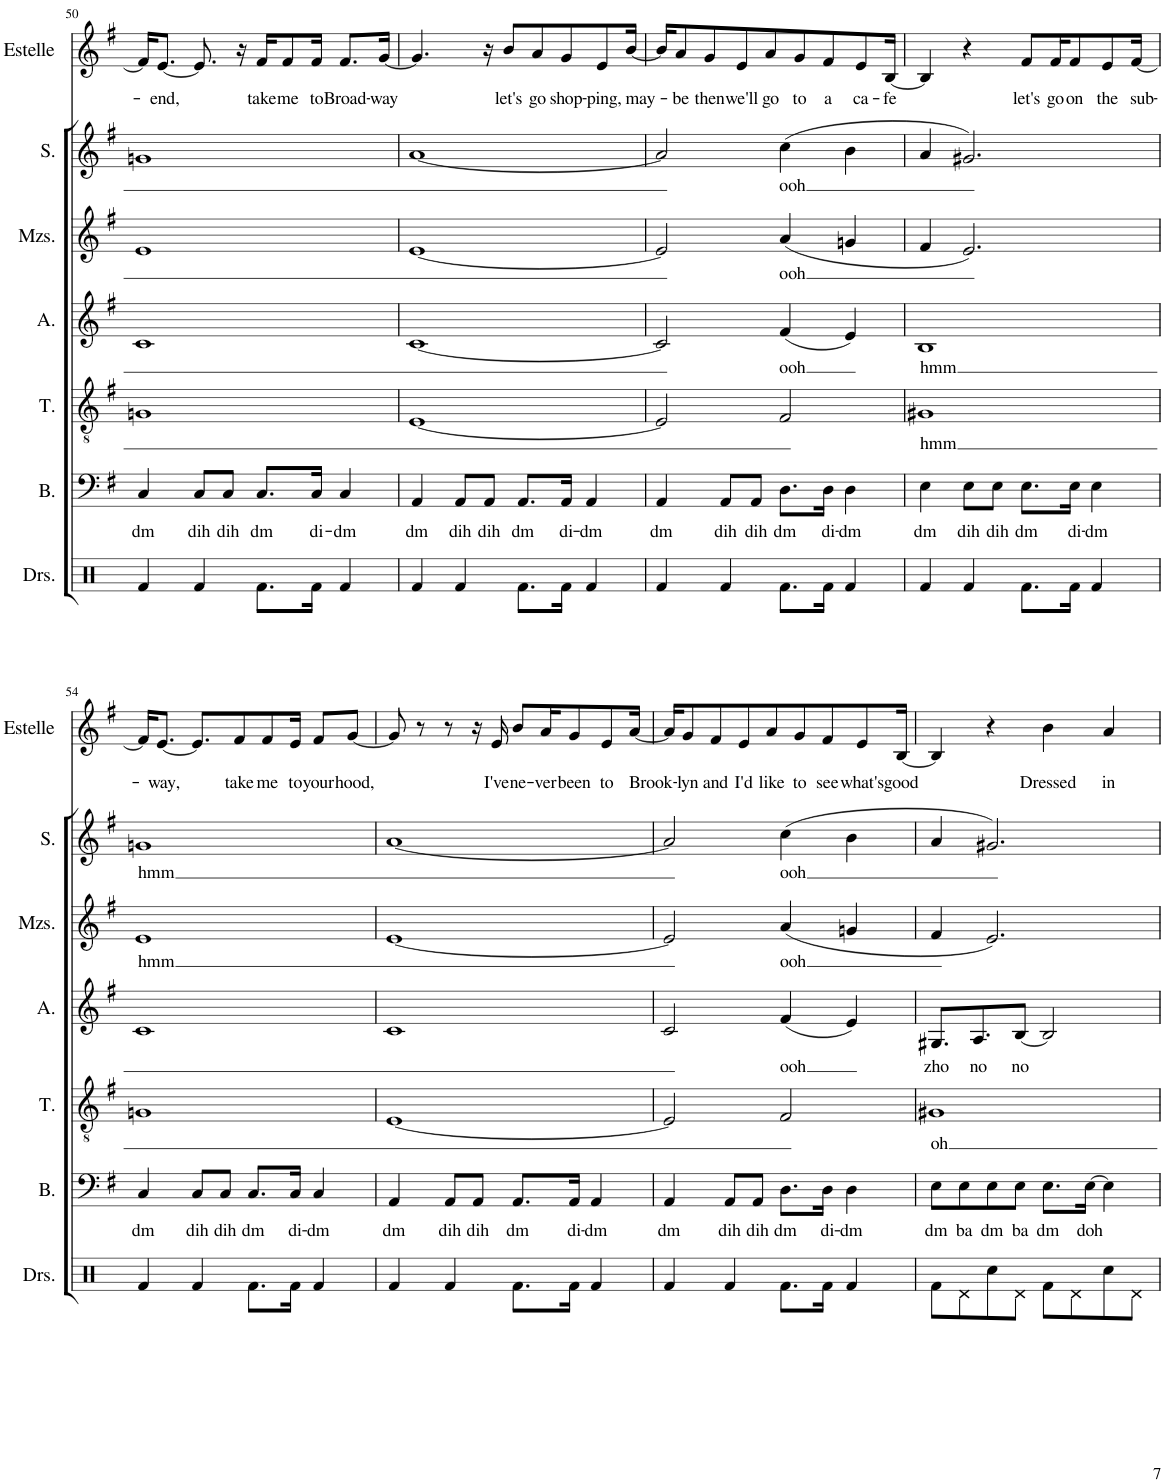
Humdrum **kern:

**kern	**text	**kern	**text	**kern	**text	**kern	**text	**kern	**text	**kern	**text
*part6	*part6	*part5	*part5	*part4	*part4	*part3	*part3	*part2	*part2	*part1	*part1
*staff6	*staff6	*staff5	*staff5	*staff4	*staff4	*staff3	*staff3	*staff2	*staff2	*staff1	*staff1
*I"Bass	*	*I"Tenor	*	*I"Alto	*	*I"Mezzo-soprano	*	*I"Soprano	*	*I"Estelle	*
*I'B.	*	*I'T.	*	*I'A.	*	*I'Mzs.	*	*I'S.	*	*I'Estelle	*
!!LO:PB:g=z
*clefF4	*	*clefGv2	*	*clefG2	*	*clefG2	*	*clefG2	*	*clefG2	*
*k[f#]	*	*k[f#]	*	*k[f#]	*	*k[f#]	*	*k[f#]	*	*k[f#]	*
*M4/4	*	*M4/4	*	*M4/4	*	*M4/4	*	*M4/4	*	*M4/4	*
=50	=50	=50	=50	=50	=50	=50	=50	=50	=50	=50	=50
!	!LO:LY:b	!	!	!	!	!	!	!	!	!	!
4C/	dm	1Gn	.	1c	.	1e	.	1gn	.	16f#/KL]	.
!	!	!	!	!	!	!	!	!	!	!	!LO:LY:b
.	.	.	.	.	.	.	.	.	.	[8.e/J	end,
!	!LO:LY:b	!	!	!	!	!	!	!	!	!	!
8C/L	dih	.	.	.	.	.	.	.	.	8.e/]	.
!	!LO:LY:b	!	!	!	!	!	!	!	!	!	!
8C/J	dih	.	.	.	.	.	.	.	.	.	.
.	.	.	.	.	.	.	.	.	.	16r	.
!	!LO:LY:b	!	!	!	!	!	!	!	!	!	!LO:LY:b
8.C/L	dm	.	.	.	.	.	.	.	.	16f#/KL	take
!	!	!	!	!	!	!	!	!	!	!	!LO:LY:b
.	.	.	.	.	.	.	.	.	.	8f#/	me
!	!LO:LY:b	!	!	!	!	!	!	!	!	!	!LO:LY:b
16C/Jk	di-	.	.	.	.	.	.	.	.	16f#/Jk	to
!	!LO:LY:b	!	!	!	!	!	!	!	!	!	!LO:LY:b
4C/	-dm	.	.	.	.	.	.	.	.	8.f#/L	Broad-
!	!	!	!	!	!	!	!	!	!	!	!LO:LY:b
.	.	.	.	.	.	.	.	.	.	[16g/Jk	-way
=51	=51	=51	=51	=51	=51	=51	=51	=51	=51	=51	=51
!	!LO:LY:b	!	!	!	!	!	!	!	!	!	!
4AA/	dm	[1E	.	[1c	.	[1e	.	[1a	.	4.g/]	.
!	!LO:LY:b	!	!	!	!	!	!	!	!	!	!
8AA/L	dih	.	.	.	.	.	.	.	.	.	.
!	!LO:LY:b	!	!	!	!	!	!	!	!	!	!
8AA/J	dih	.	.	.	.	.	.	.	.	16r	.
!	!	!	!	!	!	!	!	!	!	!	!LO:LY:b
.	.	.	.	.	.	.	.	.	.	8b/L	let's
!	!LO:LY:b	!	!	!	!	!	!	!	!	!	!
8.AA/L	dm	.	.	.	.	.	.	.	.	.	.
!	!	!	!	!	!	!	!	!	!	!	!LO:LY:b
.	.	.	.	.	.	.	.	.	.	8a/	go
!	!LO:LY:b	!	!	!	!	!	!	!	!	!	!LO:LY:b
16AA/Jk	di-	.	.	.	.	.	.	.	.	8g/	shop-
!	!LO:LY:b	!	!	!	!	!	!	!	!	!	!
4AA/	-dm	.	.	.	.	.	.	.	.	.	.
!	!	!	!	!	!	!	!	!	!	!	!LO:LY:b
.	.	.	.	.	.	.	.	.	.	8e/	-ping,
!	!	!	!	!	!	!	!	!	!	!	!LO:LY:b
.	.	.	.	.	.	.	.	.	.	[16b/Jk	may-
=52	=52	=52	=52	=52	=52	=52	=52	=52	=52	=52	=52
!	!LO:LY:b	!	!	!	!	!	!	!	!	!	!
4AA/	dm	2E/]	.	2c/]	.	2e/]	.	2a/]	.	16b/KL]	.
!	!	!	!	!	!	!	!	!	!	!	!LO:LY:b
.	.	.	.	.	.	.	.	.	.	8a/	-be
!	!	!	!	!	!	!	!	!	!	!	!LO:LY:b
.	.	.	.	.	.	.	.	.	.	8g/	then
!	!LO:LY:b	!	!	!	!	!	!	!	!	!	!
8AA/L	dih	.	.	.	.	.	.	.	.	.	.
!	!	!	!	!	!	!	!	!	!	!	!LO:LY:b
.	.	.	.	.	.	.	.	.	.	8e/	we'll
!	!LO:LY:b	!	!	!	!	!	!	!	!	!	!
8AA/J	dih	.	.	.	.	.	.	.	.	.	.
!	!	!	!	!	!	!	!	!	!	!	!LO:LY:b
.	.	.	.	.	.	.	.	.	.	8a/	go
!	!LO:LY:b	!	!	!	!LO:LY:b	!	!LO:LY:b	!	!LO:LY:b	!	!
8.D\L	dm	2F#/	.	(4f#/	ooh	(4a/	ooh	(4cc\	ooh	.	.
!	!	!	!	!	!	!	!	!	!	!	!LO:LY:b
.	.	.	.	.	.	.	.	.	.	8g/	to
!	!LO:LY:b	!	!	!	!	!	!	!	!	!	!LO:LY:b
16D\Jk	di-	.	.	.	.	.	.	.	.	8f#/	a
!	!LO:LY:b	!	!	!	!	!	!	!	!	!	!
4D\	-dm	.	.	4e/)	.	4gn/	.	4b\	.	.	.
!	!	!	!	!	!	!	!	!	!	!	!LO:LY:b
.	.	.	.	.	.	.	.	.	.	8e/	ca-
!	!	!	!	!	!	!	!	!	!	!	!LO:LY:b
.	.	.	.	.	.	.	.	.	.	[16B/Jk	-fe
=53	=53	=53	=53	=53	=53	=53	=53	=53	=53	=53	=53
!	!LO:LY:b	!	!LO:LY:b	!	!LO:LY:b	!	!	!	!	!	!
4E\	dm	1G#X	hmm	1B	hmm	4f#/	.	4a/	.	4B/]	.
!	!LO:LY:b	!	!	!	!	!	!	!	!	!	!
8E\L	dih	.	.	.	.	2.e/)	.	2.g#X/)	.	4r	.
!	!LO:LY:b	!	!	!	!	!	!	!	!	!	!
8E\J	dih	.	.	.	.	.	.	.	.	.	.
!	!LO:LY:b	!	!	!	!	!	!	!	!	!	!LO:LY:b
8.E\L	dm	.	.	.	.	.	.	.	.	8f#/L	let's
!	!	!	!	!	!	!	!	!	!	!	!LO:LY:b
.	.	.	.	.	.	.	.	.	.	16f#/K	go
!	!LO:LY:b	!	!	!	!	!	!	!	!	!	!LO:LY:b
16E\Jk	di-	.	.	.	.	.	.	.	.	8f#/	on
!	!LO:LY:b	!	!	!	!	!	!	!	!	!	!
4E\	-dm	.	.	.	.	.	.	.	.	.	.
!	!	!	!	!	!	!	!	!	!	!	!LO:LY:b
.	.	.	.	.	.	.	.	.	.	8e/	the
!	!	!	!	!	!	!	!	!	!	!	!LO:LY:b
.	.	.	.	.	.	.	.	.	.	[16f#/Jk	sub-
!!LO:LB:g=z
=54	=54	=54	=54	=54	=54	=54	=54	=54	=54	=54	=54
!	!LO:LY:b	!	!	!	!	!	!LO:LY:b	!	!LO:LY:b	!	!
4C/	dm	1Gn	.	1c	.	1e	hmm	1gn	hmm	16f#/KL]	.
!	!	!	!	!	!	!	!	!	!	!	!LO:LY:b
.	.	.	.	.	.	.	.	.	.	[8.e/J	-way,
!	!LO:LY:b	!	!	!	!	!	!	!	!	!	!
8C/L	dih	.	.	.	.	.	.	.	.	8.e/L]	.
!	!LO:LY:b	!	!	!	!	!	!	!	!	!	!
8C/J	dih	.	.	.	.	.	.	.	.	.	.
!	!	!	!	!	!	!	!	!	!	!	!LO:LY:b
.	.	.	.	.	.	.	.	.	.	8f#/	take
!	!LO:LY:b	!	!	!	!	!	!	!	!	!	!
8.C/L	dm	.	.	.	.	.	.	.	.	.	.
!	!	!	!	!	!	!	!	!	!	!	!LO:LY:b
.	.	.	.	.	.	.	.	.	.	8f#/	me
!	!LO:LY:b	!	!	!	!	!	!	!	!	!	!LO:LY:b
16C/Jk	di-	.	.	.	.	.	.	.	.	16e/Jk	to
!	!LO:LY:b	!	!	!	!	!	!	!	!	!	!LO:LY:b
4C/	-dm	.	.	.	.	.	.	.	.	8f#/L	your
!	!	!	!	!	!	!	!	!	!	!	!LO:LY:b
.	.	.	.	.	.	.	.	.	.	[8g/J	hood,
=55	=55	=55	=55	=55	=55	=55	=55	=55	=55	=55	=55
!	!LO:LY:b	!	!	!	!	!	!	!	!	!	!
4AA/	dm	[1E	.	1c	.	[1e	.	[1a	.	8g/]	.
.	.	.	.	.	.	.	.	.	.	8r	.
!	!LO:LY:b	!	!	!	!	!	!	!	!	!	!
8AA/L	dih	.	.	.	.	.	.	.	.	8r	.
!	!LO:LY:b	!	!	!	!	!	!	!	!	!	!
8AA/J	dih	.	.	.	.	.	.	.	.	16r	.
!	!	!	!	!	!	!	!	!	!	!	!LO:LY:b
.	.	.	.	.	.	.	.	.	.	16e/	I've
!	!LO:LY:b	!	!	!	!	!	!	!	!	!	!LO:LY:b
8.AA/L	dm	.	.	.	.	.	.	.	.	8b/L	ne-
!	!	!	!	!	!	!	!	!	!	!	!LO:LY:b
.	.	.	.	.	.	.	.	.	.	16a/K	-ver
!	!LO:LY:b	!	!	!	!	!	!	!	!	!	!LO:LY:b
16AA/Jk	di-	.	.	.	.	.	.	.	.	8g/	been
!	!LO:LY:b	!	!	!	!	!	!	!	!	!	!
4AA/	-dm	.	.	.	.	.	.	.	.	.	.
!	!	!	!	!	!	!	!	!	!	!	!LO:LY:b
.	.	.	.	.	.	.	.	.	.	8e/	to
!	!	!	!	!	!	!	!	!	!	!	!LO:LY:b
.	.	.	.	.	.	.	.	.	.	[16a/Jk	Brook-
=56	=56	=56	=56	=56	=56	=56	=56	=56	=56	=56	=56
!	!LO:LY:b	!	!	!	!	!	!	!	!	!	!
4AA/	dm	2E/]	.	2c/	.	2e/]	.	2a/]	.	16a/KL]	.
!	!	!	!	!	!	!	!	!	!	!	!LO:LY:b
.	.	.	.	.	.	.	.	.	.	8g/	-lyn
!	!	!	!	!	!	!	!	!	!	!	!LO:LY:b
.	.	.	.	.	.	.	.	.	.	8f#/	and
!	!LO:LY:b	!	!	!	!	!	!	!	!	!	!
8AA/L	dih	.	.	.	.	.	.	.	.	.	.
!	!	!	!	!	!	!	!	!	!	!	!LO:LY:b
.	.	.	.	.	.	.	.	.	.	8e/	I'd
!	!LO:LY:b	!	!	!	!	!	!	!	!	!	!
8AA/J	dih	.	.	.	.	.	.	.	.	.	.
!	!	!	!	!	!	!	!	!	!	!	!LO:LY:b
.	.	.	.	.	.	.	.	.	.	8a/	like
!	!LO:LY:b	!	!	!	!LO:LY:b	!	!LO:LY:b	!	!LO:LY:b	!	!
8.D\L	dm	2F#/	.	(4f#/	ooh	(4a/	ooh	(4cc\	ooh	.	.
!	!	!	!	!	!	!	!	!	!	!	!LO:LY:b
.	.	.	.	.	.	.	.	.	.	8g/	to
!	!LO:LY:b	!	!	!	!	!	!	!	!	!	!LO:LY:b
16D\Jk	di-	.	.	.	.	.	.	.	.	8f#/	see
!	!LO:LY:b	!	!	!	!	!	!	!	!	!	!
4D\	-dm	.	.	4e/)	.	4gn/	.	4b\	.	.	.
!	!	!	!	!	!	!	!	!	!	!	!LO:LY:b
.	.	.	.	.	.	.	.	.	.	8e/	what's
!	!	!	!	!	!	!	!	!	!	!	!LO:LY:b
.	.	.	.	.	.	.	.	.	.	[16B/Jk	good
=57	=57	=57	=57	=57	=57	=57	=57	=57	=57	=57	=57
!	!LO:LY:b	!	!LO:LY:b	!	!LO:LY:b	!	!	!	!	!	!
8E\L	dm	1G#X	oh	8.G#X/L	zho	4f#/	.	4a/	.	4B/]	.
!	!LO:LY:b	!	!	!	!	!	!	!	!	!	!
8E\	ba	.	.	.	.	.	.	.	.	.	.
!	!	!	!	!	!LO:LY:b	!	!	!	!	!	!
.	.	.	.	8.A/	no	.	.	.	.	.	.
!	!LO:LY:b	!	!	!	!	!	!	!	!	!	!
8E\	dm	.	.	.	.	2.e/)	.	2.g#X/)	.	4r	.
!	!LO:LY:b	!	!	!	!LO:LY:b	!	!	!	!	!	!
8E\J	ba	.	.	[8B/J	no	.	.	.	.	.	.
!	!LO:LY:b	!	!	!	!	!	!	!	!	!	!LO:LY:b
8.E\L	dm	.	.	2B/]	.	.	.	.	.	4b\	Dressed
!	!LO:LY:b	!	!	!	!	!	!	!	!	!	!
[16E\Jk	doh	.	.	.	.	.	.	.	.	.	.
!	!	!	!	!	!	!	!	!	!	!	!LO:LY:b
4E\]	.	.	.	.	.	.	.	.	.	4a/	in
=	=	=	=	=	=	=	=	=	=	=	=
*-	*-	*-	*-	*-	*-	*-	*-	*-	*-	*-	*-
